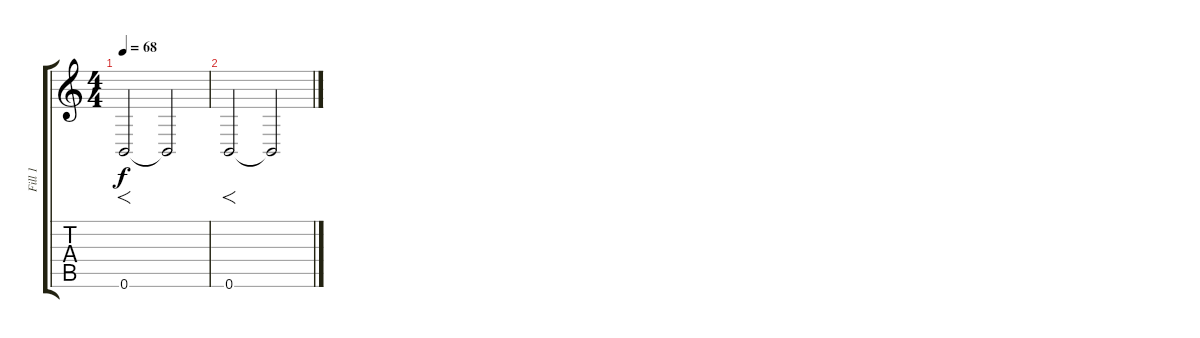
\track ("Fill 1" "Fill 1") {instrument electricguitarclean}
\staff {score tabs}
\tuning (Db4 Ab3 E3 B2 Gb2 B1) {hide}
\ts (4 4)
\tempo 68
\clef g2
\ks c
0.6.2{f dy f instrument electricguitarclean} 0.6{t}.2 |
0.6.2{f} 0.6{t}.2
